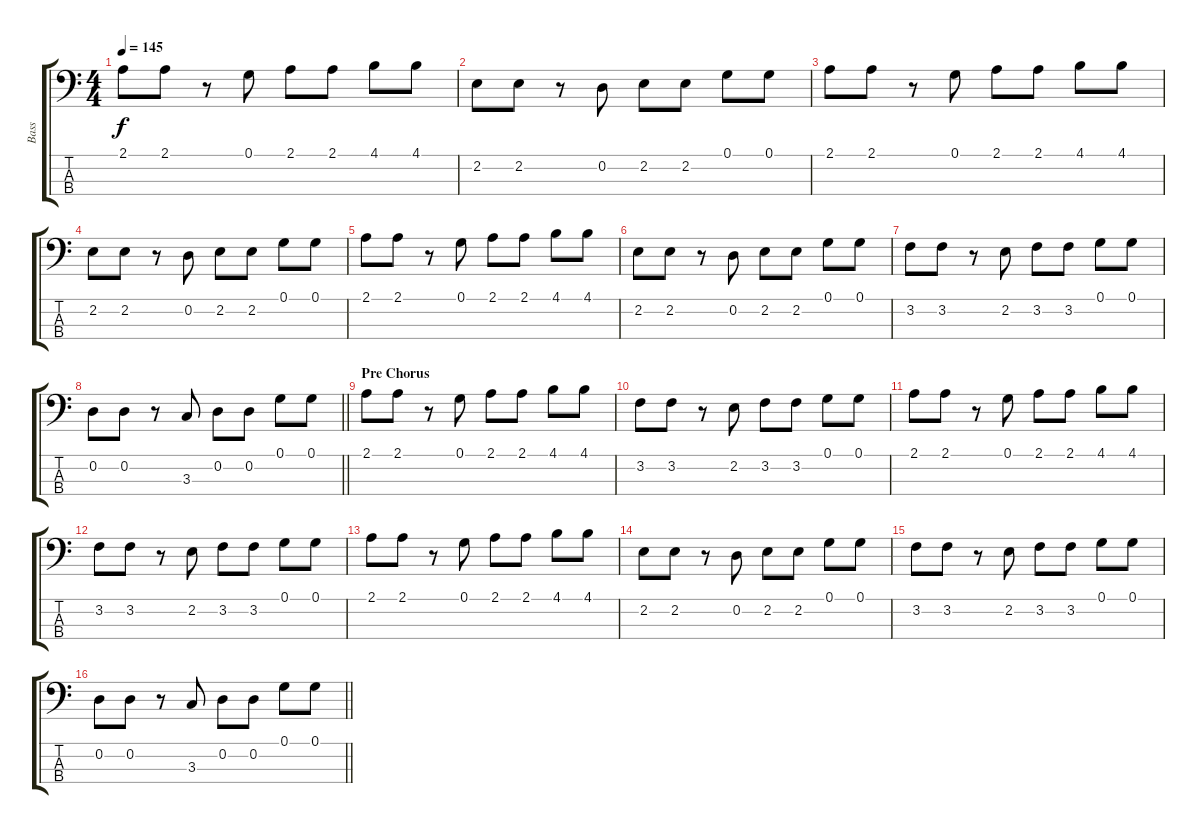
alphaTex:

\track ("Bass" "Bass") {instrument electricbasspick}
\staff {score tabs}
\tuning (G2 D2 A1 E1) {hide}
\ts (4 4)
\tempo 145
\clef f4
\ks c
2.1.8{dy f} 2.1.8 r.8 0.1.8 2.1.8 2.1.8 4.1.8 4.1.8 |
2.2.8 2.2.8 r.8 0.2.8 2.2.8 2.2.8 0.1.8 0.1.8 |
2.1.8 2.1.8 r.8 0.1.8 2.1.8 2.1.8 4.1.8 4.1.8 |
2.2.8 2.2.8 r.8 0.2.8 2.2.8 2.2.8 0.1.8 0.1.8 |
2.1.8 2.1.8 r.8 0.1.8 2.1.8 2.1.8 4.1.8 4.1.8 |
2.2.8 2.2.8 r.8 0.2.8 2.2.8 2.2.8 0.1.8 0.1.8 |
3.2.8 3.2.8 r.8 2.2.8 3.2.8 3.2.8 0.1.8 0.1.8 |
\barLineRight lightlight
0.2.8 0.2.8 r.8 3.3.8 0.2.8 0.2.8 0.1.8 0.1.8 |
\section ("" "Pre Chorus")
2.1.8 2.1.8 r.8 0.1.8 2.1.8 2.1.8 4.1.8 4.1.8 |
3.2.8 3.2.8 r.8 2.2.8 3.2.8 3.2.8 0.1.8 0.1.8 |
2.1.8 2.1.8 r.8 0.1.8 2.1.8 2.1.8 4.1.8 4.1.8 |
3.2.8 3.2.8 r.8 2.2.8 3.2.8 3.2.8 0.1.8 0.1.8 |
2.1.8 2.1.8 r.8 0.1.8 2.1.8 2.1.8 4.1.8 4.1.8 |
2.2.8 2.2.8 r.8 0.2.8 2.2.8 2.2.8 0.1.8 0.1.8 |
3.2.8 3.2.8 r.8 2.2.8 3.2.8 3.2.8 0.1.8 0.1.8 |
\barLineRight lightlight
0.2.8 0.2.8 r.8 3.3.8 0.2.8 0.2.8 0.1.8 0.1.8
